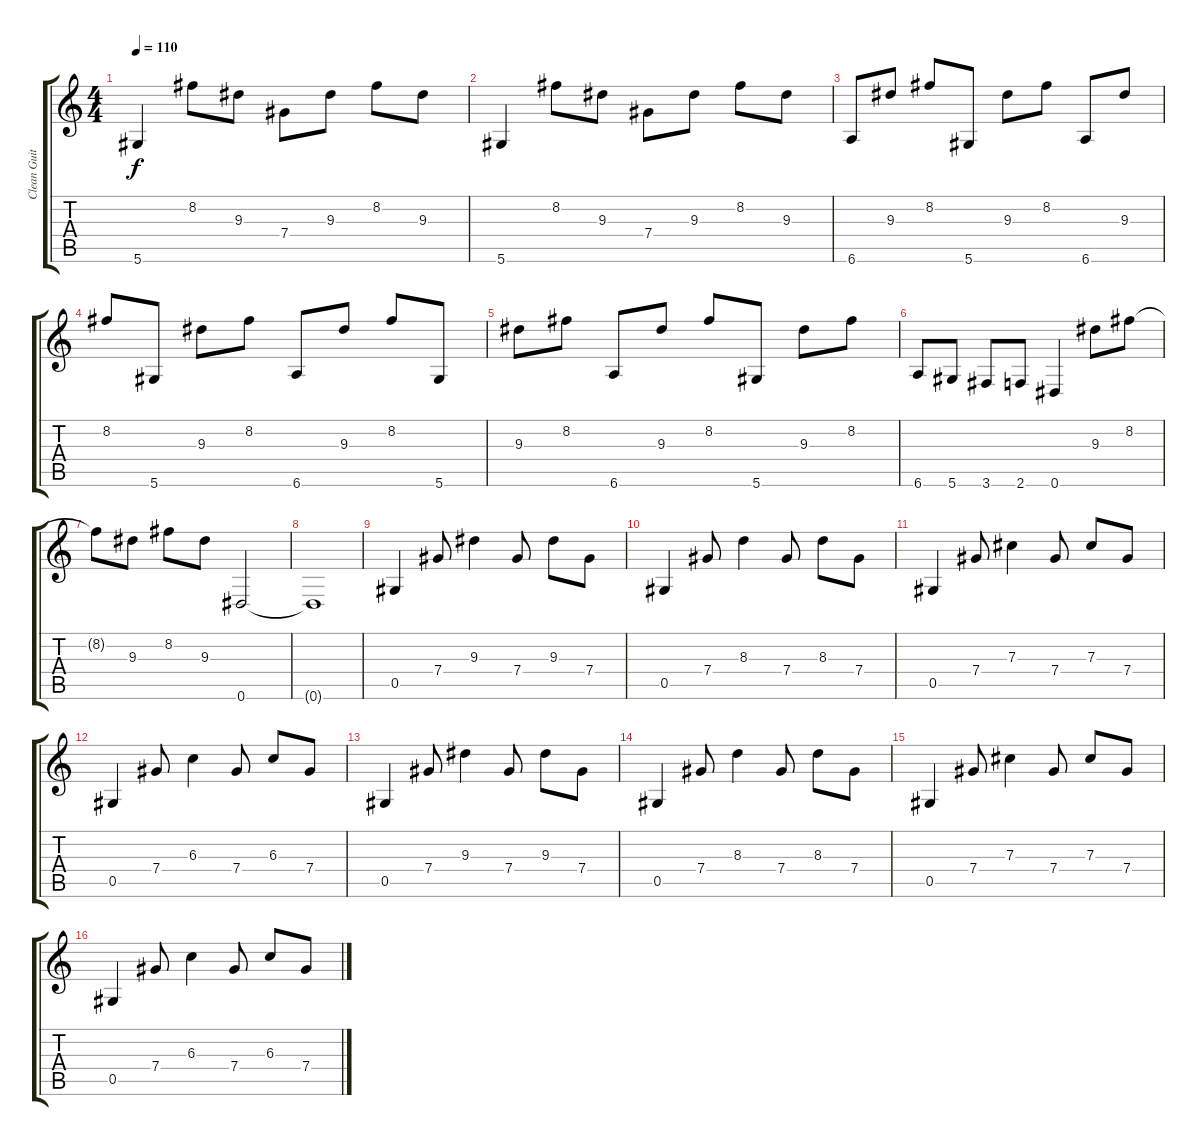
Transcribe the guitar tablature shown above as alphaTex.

\track ("Clean Guitar" "Clean Guit") {instrument acousticguitarsteel}
\staff {score tabs}
\tuning (Eb4 Bb3 Gb3 Db3 Ab2 Eb2) {hide}
\ts (4 4)
\tempo 110
\clef g2
\ks c
5.6.4{dy f} 8.2.8 9.3.8 7.4.8 9.3.8 8.2.8 9.3.8 |
5.6.4 8.2.8 9.3.8 7.4.8 9.3.8 8.2.8 9.3.8 |
6.6.8 9.3.8 8.2.8 5.6.8 9.3.8 8.2.8 6.6.8 9.3.8 |
8.2.8 5.6.8 9.3.8 8.2.8 6.6.8 9.3.8 8.2.8 5.6.8 |
9.3.8 8.2.8 6.6.8 9.3.8 8.2.8 5.6.8 9.3.8 8.2.8 |
6.6.8 5.6.8 3.6.8 2.6.8 0.6.4 9.3.8 8.2.8 |
8.2{t}.8 9.3.8 8.2.8 9.3.8 0.6.2 |
0.6{t}.1 |
0.5.4 7.4.8 9.3.4 7.4.8 9.3.8 7.4.8 |
0.5.4 7.4.8 8.3.4 7.4.8 8.3.8 7.4.8 |
0.5.4 7.4.8 7.3.4 7.4.8 7.3.8 7.4.8 |
0.5.4 7.4.8 6.3.4 7.4.8 6.3.8 7.4.8 |
0.5.4 7.4.8 9.3.4 7.4.8 9.3.8 7.4.8 |
0.5.4 7.4.8 8.3.4 7.4.8 8.3.8 7.4.8 |
0.5.4 7.4.8 7.3.4 7.4.8 7.3.8 7.4.8 |
0.5.4 7.4.8 6.3.4 7.4.8 6.3.8 7.4.8
